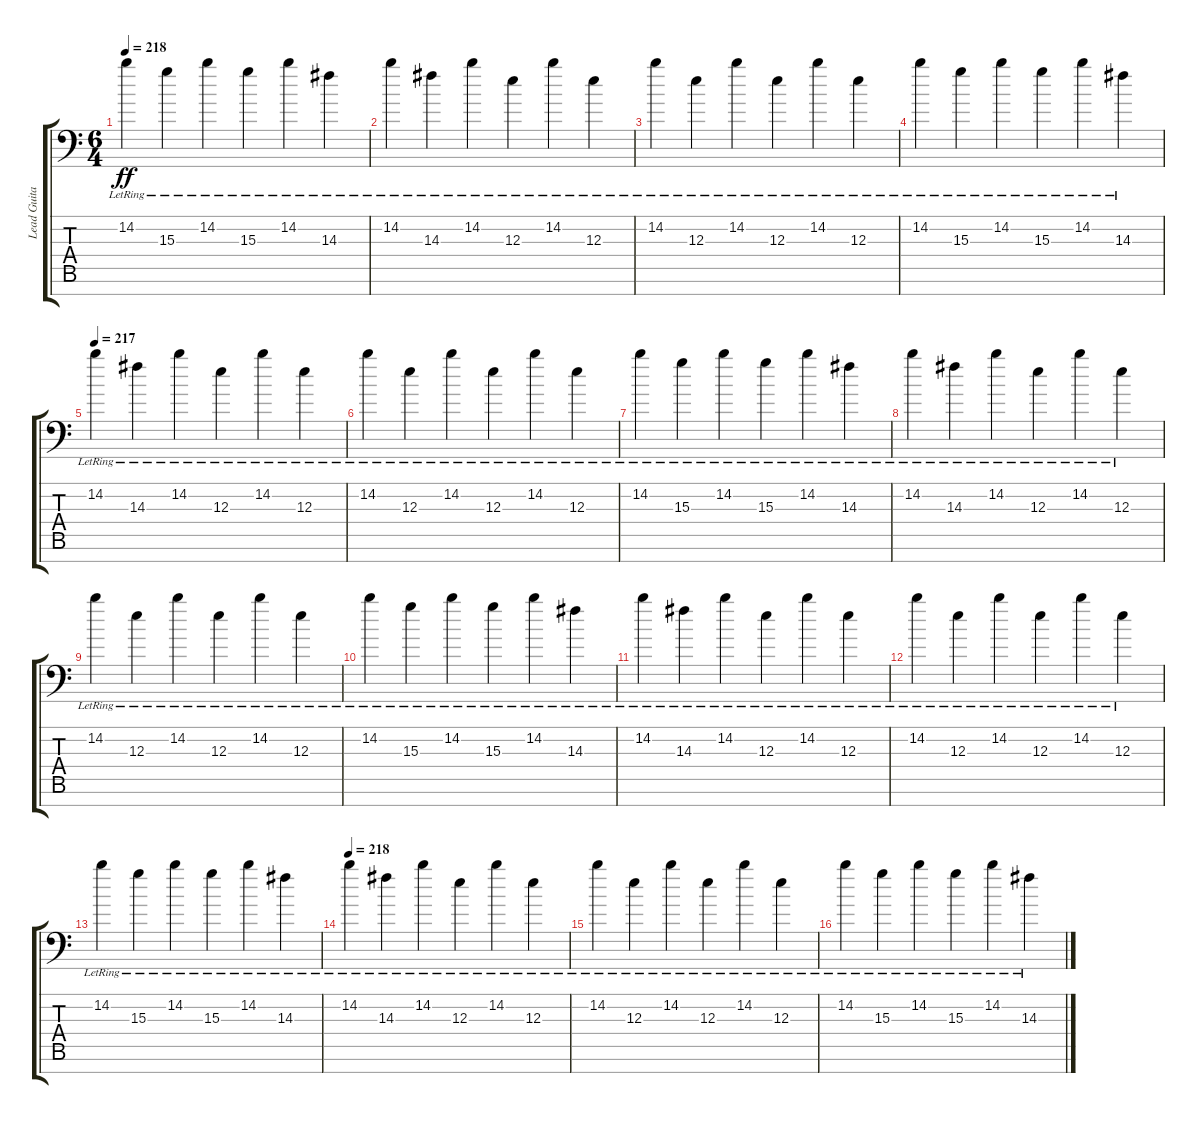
\track ("Lead Guitar #1" "Lead Guita") {instrument distortionguitar}
\staff {score tabs}
\tuning (D4 A3 E3 D3 A2 E2 A1) {hide}
\ts (6 4)
\tempo 218
\clef f4
\ks c
14.2{lr}.4{dy ff} 15.3{lr}.4 14.2{lr}.4 15.3{lr}.4 14.2{lr}.4 14.3{lr}.4 |
14.2{lr}.4{volume 9} 14.3{lr}.4 14.2{lr}.4 12.3{lr}.4 14.2{lr}.4 12.3{lr}.4 |
14.2{lr}.4 12.3{lr}.4 14.2{lr}.4 12.3{lr}.4 14.2{lr}.4 12.3{lr}.4 |
14.2{lr}.4 15.3{lr}.4 14.2{lr}.4 15.3{lr}.4 14.2{lr}.4 14.3{lr}.4 |
\tempo 217
14.2{lr}.4 14.3{lr}.4 14.2{lr}.4 12.3{lr}.4 14.2{lr}.4 12.3{lr}.4 |
14.2{lr}.4 12.3{lr}.4 14.2{lr}.4 12.3{lr}.4 14.2{lr}.4 12.3{lr}.4 |
14.2{lr}.4 15.3{lr}.4 14.2{lr}.4 15.3{lr}.4 14.2{lr}.4 14.3{lr}.4 |
14.2{lr}.4 14.3{lr}.4 14.2{lr}.4 12.3{lr}.4 14.2{lr}.4 12.3{lr}.4 |
14.2{lr}.4 12.3{lr}.4 14.2{lr}.4 12.3{lr}.4 14.2{lr}.4 12.3{lr}.4 |
14.2{lr}.4 15.3{lr}.4 14.2{lr}.4 15.3{lr}.4 14.2{lr}.4 14.3{lr}.4 |
14.2{lr}.4 14.3{lr}.4 14.2{lr}.4 12.3{lr}.4 14.2{lr}.4 12.3{lr}.4 |
14.2{lr}.4 12.3{lr}.4 14.2{lr}.4 12.3{lr}.4 14.2{lr}.4 12.3{lr}.4 |
14.2{lr}.4 15.3{lr}.4 14.2{lr}.4 15.3{lr}.4 14.2{lr}.4 14.3{lr}.4 |
\tempo 218
14.2{lr}.4 14.3{lr}.4 14.2{lr}.4 12.3{lr}.4 14.2{lr}.4 12.3{lr}.4 |
14.2{lr}.4 12.3{lr}.4 14.2{lr}.4 12.3{lr}.4 14.2{lr}.4 12.3{lr}.4 |
14.2{lr}.4 15.3{lr}.4 14.2{lr}.4 15.3{lr}.4 14.2{lr}.4 14.3{lr}.4
